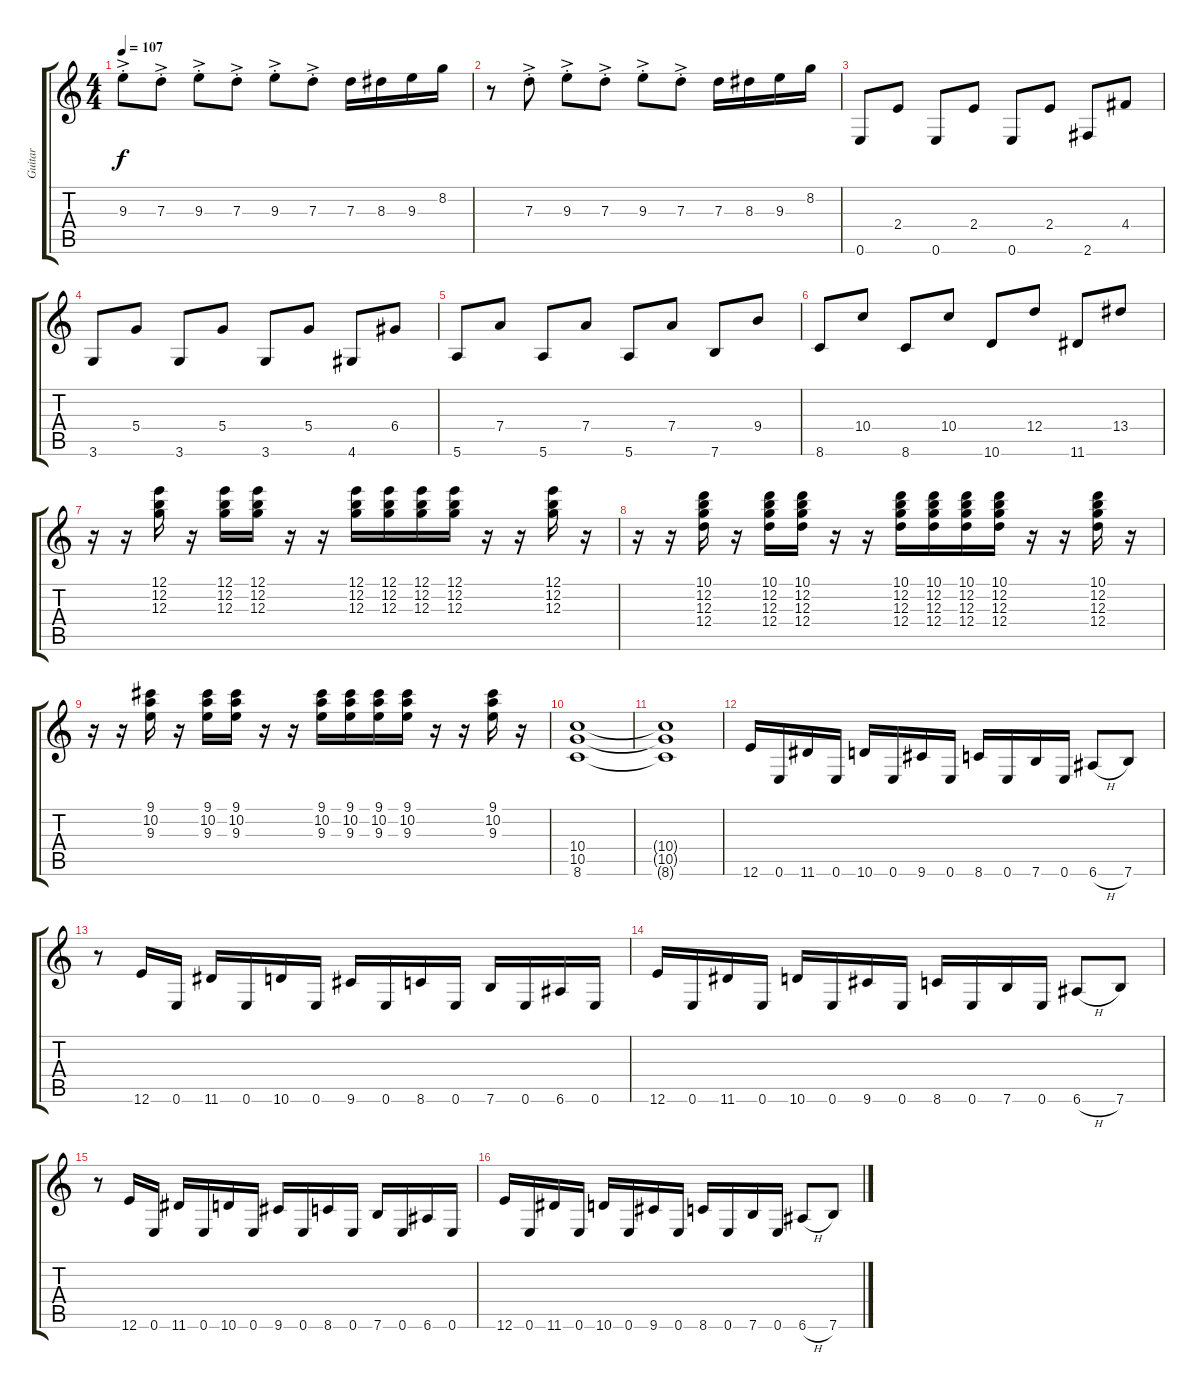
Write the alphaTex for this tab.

\track ("Guitar" "Guitar") {instrument overdrivenguitar}
\staff {score tabs}
\tuning (E4 B3 G3 D3 A2 E2) {hide}
\ts (4 4)
\tempo 107
\clef g2
\ks c
9.3{ac st}.8{dy f} 7.3{ac st}.8 9.3{ac st}.8 7.3{ac st}.8 9.3{ac st}.8 7.3{ac st}.8 7.3.16 8.3.16 9.3.16 8.2.16 |
r.8 7.3{ac st}.8 9.3{ac st}.8 7.3{ac st}.8 9.3{ac st}.8 7.3{ac st}.8 7.3.16 8.3.16 9.3.16 8.2.16 |
0.6.8 2.4.8 0.6.8 2.4.8 0.6.8 2.4.8 2.6.8 4.4.8 |
3.6.8 5.4.8 3.6.8 5.4.8 3.6.8 5.4.8 4.6.8 6.4.8 |
5.6.8 7.4.8 5.6.8 7.4.8 5.6.8 7.4.8 7.6.8 9.4.8 |
8.6.8 10.4.8 8.6.8 10.4.8 10.6.8 12.4.8 11.6.8 13.4.8 |
r.16 r.16 (12.1 12.2 12.3).16 r.16 (12.1 12.2 12.3).16 (12.1 12.2 12.3).16 r.16 r.16 (12.1 12.2 12.3).16 (12.1 12.2 12.3).16 (12.1 12.2 12.3).16 (12.1 12.2 12.3).16 r.16 r.16 (12.1 12.2 12.3).16 r.16 |
r.16 r.16 (10.1 12.2 12.3 12.4).16 r.16 (10.1 12.2 12.3 12.4).16 (10.1 12.2 12.3 12.4).16 r.16 r.16 (10.1 12.2 12.3 12.4).16 (10.1 12.2 12.3 12.4).16 (10.1 12.2 12.3 12.4).16 (10.1 12.2 12.3 12.4).16 r.16 r.16 (10.1 12.2 12.3 12.4).16 r.16 |
r.16 r.16 (9.1 10.2 9.3).16 r.16 (9.1 10.2 9.3).16 (9.1 10.2 9.3).16 r.16 r.16 (9.1 10.2 9.3).16 (9.1 10.2 9.3).16 (9.1 10.2 9.3).16 (9.1 10.2 9.3).16 r.16 r.16 (9.1 10.2 9.3).16 r.16 |
(10.4 10.5 8.6).1 |
(10.4{t} 10.5{t} 8.6{t}).1 |
12.6.16 0.6.16 11.6.16 0.6.16 10.6.16 0.6.16 9.6.16 0.6.16 8.6.16 0.6.16 7.6.16 0.6.16 6.6{h}.8 7.6.8 |
r.8 12.6.16 0.6.16 11.6.16 0.6.16 10.6.16 0.6.16 9.6.16 0.6.16 8.6.16 0.6.16 7.6.16 0.6.16 6.6.16 0.6.16 |
12.6.16 0.6.16 11.6.16 0.6.16 10.6.16 0.6.16 9.6.16 0.6.16 8.6.16 0.6.16 7.6.16 0.6.16 6.6{h}.8 7.6.8 |
r.8 12.6.16 0.6.16 11.6.16 0.6.16 10.6.16 0.6.16 9.6.16 0.6.16 8.6.16 0.6.16 7.6.16 0.6.16 6.6.16 0.6.16 |
12.6.16 0.6.16 11.6.16 0.6.16 10.6.16 0.6.16 9.6.16 0.6.16 8.6.16 0.6.16 7.6.16 0.6.16 6.6{h}.8 7.6.8
